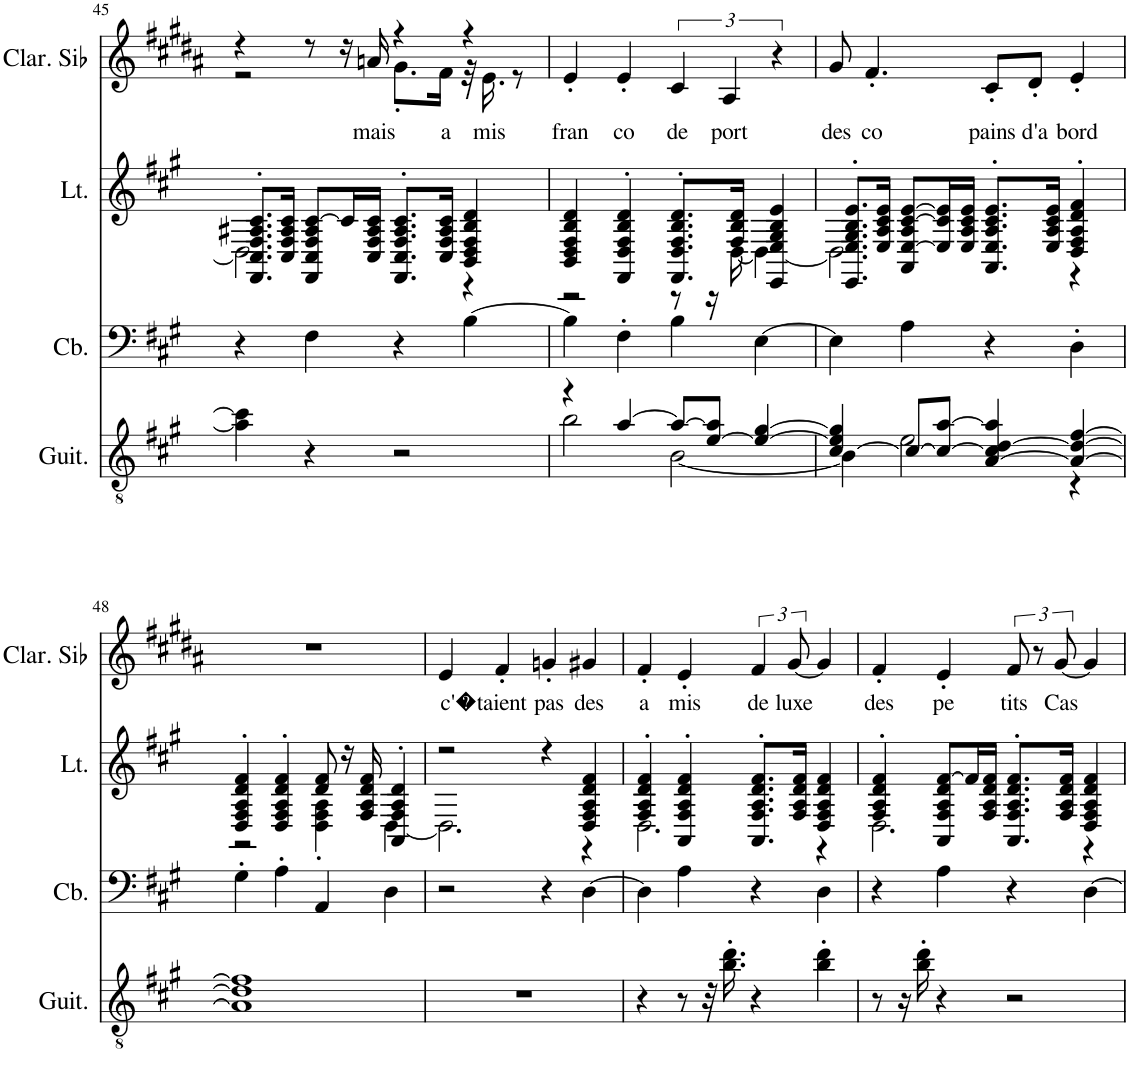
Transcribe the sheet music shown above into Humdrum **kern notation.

**kern	**kern	**kern	**kern	**text
*part4	*part3	*part2	*part1	*part1
*staff4	*staff3	*staff2	*staff1	*staff1
*I"Guitare acoustique, Gtr Jazz	*I"Contrebasse, CtreBass	*I"Luth, Gtr Acc	*I"Clarinette en Sib	*
*I'Guit.	*I'Cb.	*I'Lt.	*I'Clar. Sib	*
!!LO:PB:g=z
*clefGv2	*clefF4	*clefG2	*clefG2	*
*	*Trd7c12	*	*Trd1c2	*
*k[f#c#g#]	*k[f#c#g#]	*k[f#c#g#]	*k[f#c#g#d#a#]	*
*M4/4	*M4/4	*M4/4	*M4/4	*
=45	=45	=45	=45	=45
*	*	*^	*^	*
4a#\] 4cc#\]	4r	8.FF#/' 8.C#/' 8.F#/' 8.A#X/' 8.c#/'L	2.D\]	4r	2r	.
.	.	16C#/ 16F#/ 16A#/ 16c#/Jk	.	.	.	.
4r	4F#\	8FF#/ 8C#/ 8F#/ 8A#/ [8c#/L	.	8r	.	.
.	.	16c#/L]	.	16r	.	.
!	!	!	!	!	!	!LO:LY:b
.	.	16C#/ 16F#/ 16A#/ 16c#/JJ	.	16an/	.	mais
2r	4r	8.FF#/' 8.C#/' 8.F#/' 8.A#/' 8.c#/'L	.	4r	8.g#'\L	.
!	!	!	!	!	!	!LO:LY:b
.	.	16C#/ 16F#/ 16A#/ 16c#/Jk	.	.	16f#\Jk	a
.	[4B\	4BB/ 4D/ 4F#/ 4B/ 4d/	4r	4r	32r	.
!	!	!	!	!	!	!LO:LY:b
.	.	.	.	.	16.e\	mis
.	.	.	.	.	8r	.
=46	=46	=46	=46	=46	=46	=46
*^	*	*	*	*	*	*
!	!	!	!	!	!	!	!LO:LY:b
*	*	*	*	*	*v	*v	*
4r	2b\	4B\]	4BB/ 4D/ 4F#/ 4B/ 4d/	2r	4e'/	fran
!	!	!	!	!	!	!LO:LY:b
[4a/	.	4F#'\	4FF#/' 4D/' 4F#/' 4B/' 4d/'	.	4e'/	co
!	!	!	!	!	!	!LO:LY:b
8a/L_	[2B\	4B\	8.FF#/' 8.D/' 8.F#/' 8.B/' 8.d/'L	8r	6c#/	de
[8e/ 8a/]J	.	.	.	16r	.	.
!	!	!	!	!	!	!LO:LY:b
.	.	.	.	.	6A#/	port
.	.	.	16F#/ 16B/ 16d/Jk	[16D\	.	.
4e/_ [4g#/	.	[4E\	4EE/ 4E/ 4G#/ 4B/ 4e/	4D\_	.	.
.	.	.	.	.	6r	.
=47	=47	=47	=47	=47	=47	=47
!	!	!	!	!	!	!LO:LY:b
[4c#/ 4e/] 4g#/]	4B\]	4E\]	8.EE/' 8.E/' 8.G#/' 8.B/' 8.e/'L	2.D\]	8g#/	des
!	!	!	!	!	!	!LO:LY:b
.	.	.	.	.	4.f#'/	co
.	.	.	16E/ 16A/ 16c#/ 16e/Jk	.	.	.
8c#/L_	2e\	4A\	8AA/ [8E/ 8A/ [8c#/ [8e/L	.	.	.
8c#/_ [8a/J	.	.	16E/] 16c#/] 16e/]L	.	.	.
.	.	.	16E/ 16A/ 16c#/ 16e/JJ	.	.	.
!	!	!	!	!	!	!LO:LY:b
[4A/ 4c#/] [4d/ 4a/]	.	4r	8.AA/' 8.E/' 8.A/' 8.c#/' 8.e/'L	.	8c#'/L	pains
!	!	!	!	!	!	!LO:LY:b
.	.	.	.	.	8d#'/J	d'a
.	.	.	16E/ 16A/ 16c#/ 16e/Jk	.	.	.
!	!	!	!	!	!	!LO:LY:b
4A/_ 4d/_ [4f#/	4r	4D'\	4D/' 4F#/' 4A/' 4d/' 4f#/'	4r	4e'/	bord
*v	*v	*	*	*	*	*
!!LO:LB:g=z
=48	=48	=48	=48	=48	=48
1A] 1d] 1f#]	4G#'\	4D/' 4F#/' 4A/' 4d/' 4f#/'	2r	1r	.
.	4A'\	4D/' 4F#/' 4A/' 4d/' 4f#/'	.	.	.
.	4AA/	8d/ 8f#/	4D\' 4F#\' 4A\'	.	.
.	.	16r	.	.	.
.	.	16F#/ 16A/ 16d/ 16f#/	.	.	.
.	4D\	4AA/' 4F#/' 4A/' 4d/'	[4D\	.	.
=49	=49	=49	=49	=49	=49
!	!	!	!	!	!LO:LY:b
1r	2r	2r	2.D\]	4e/	c'�
!	!	!	!	!	!LO:LY:b
.	.	.	.	4f#'/	taient
!	!	!	!	!	!LO:LY:b
.	4r	4r	.	4gn'/	pas
!	!	!	!	!	!LO:LY:b
.	[4D\	4D/ 4F#/ 4A/ 4d/ 4f#/	4r	4g#X/	des
=50	=50	=50	=50	=50	=50
!	!	!	!	!	!LO:LY:b
4r	4D\]	4F#/' 4A/' 4d/' 4f#/'	2.D\	4f#'/	a
!	!	!	!	!	!LO:LY:b
8r	4A\	4AA/' 4F#/' 4A/' 4d/' 4f#/'	.	4e'/	mis
32r	.	.	.	.	.
16.b\' 16.dd\'	.	.	.	.	.
!	!	!	!	!	!LO:LY:b
4r	4r	8.AA/' 8.F#/' 8.A/' 8.d/' 8.f#/'L	.	6f#/	de
!	!	!	!	!	!LO:LY:b
.	.	.	.	[12g#/	luxe
.	.	16F#/ 16A/ 16d/ 16f#/Jk	.	.	.
4b\' 4dd\'	4D\	4D/ 4F#/ 4A/ 4d/ 4f#/	4r	4g#/]	.
=51	=51	=51	=51	=51	=51
!	!	!	!	!	!LO:LY:b
8r	4r	4F#/' 4A/' 4d/' 4f#/'	2.D\	4f#'/	des
16r	.	.	.	.	.
16b\' 16dd\'	.	.	.	.	.
!	!	!	!	!	!LO:LY:b
4r	4A\	8AA/ 8F#/ 8A/ 8d/ [8f#/L	.	4e'/	pe
.	.	16f#/L]	.	.	.
.	.	16F#/ 16A/ 16d/ 16f#/JJ	.	.	.
!	!	!	!	!	!LO:LY:b
2r	4r	8.AA/' 8.F#/' 8.A/' 8.d/' 8.f#/'L	.	12f#/	tits
.	.	.	.	12r	.
!	!	!	!	!	!LO:LY:b
.	.	.	.	[12g#/	Cas
.	.	16F#/ 16A/ 16d/ 16f#/Jk	.	.	.
.	[4D\	4D/ 4F#/ 4A/ 4d/ 4f#/	4r	4g#/]	.
*	*	*v	*v	*	*
=	=	=	=	=
*-	*-	*-	*-	*-
